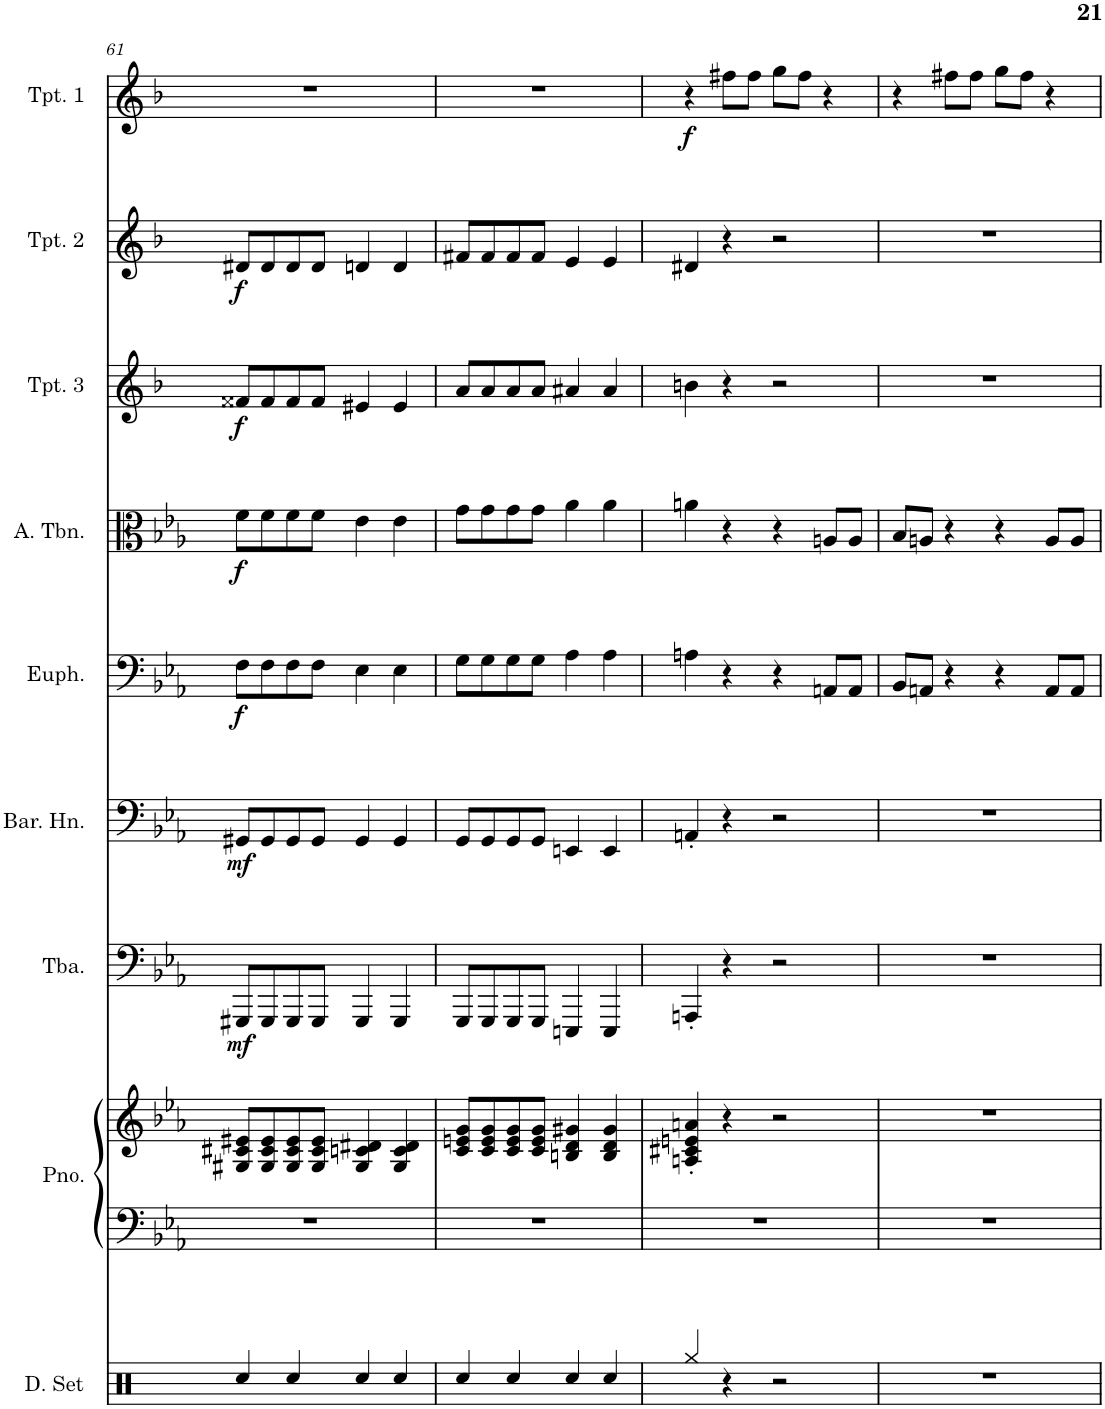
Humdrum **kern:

**kern	**kern	**kern	**kern	**dynam	**kern	**dynam	**kern	**dynam	**kern	**dynam	**kern	**dynam	**kern	**dynam	**kern	**dynam
*part9	*part8	*part8	*part7	*part7	*part6	*part6	*part5	*part5	*part4	*part4	*part3	*part3	*part2	*part2	*part1	*part1
*staff10	*staff9	*staff8	*staff7	*staff7	*staff6	*staff6	*staff5	*staff5	*staff4	*staff4	*staff3	*staff3	*staff2	*staff2	*staff1	*staff1
*I"Drumset	*I"Grand Piano	*	*I"Tuba	*	*I"Baritone Horn	*	*I"Euphonium	*	*I"Alto Trombone	*	*I"Trumpet 3	*	*I"Trumpet 2	*	*I"Trumpet 1	*
*I'D. Set	*I'Pno.	*	*I'Tba.	*	*I'Bar. Hn.	*	*I'Euph.	*	*I'A. Tbn.	*	*I'Tpt. 3	*	*I'Tpt. 2	*	*I'Tpt. 1	*
!!LO:PB:g=z
*clefX	*clefF4	*clefG2	*clefF4	*	*clefF4	*	*clefF4	*	*clefC3	*	*clefG2	*	*clefG2	*	*clefG2	*
*	*	*	*	*	*Trd4c7	*	*	*	*	*	*Trd1c2	*	*Trd1c2	*	*Trd1c2	*
*k[]	*k[b-e-a-]	*k[b-e-a-]	*k[b-e-a-]	*	*k[b-e-a-]	*	*k[b-e-a-]	*	*k[b-e-a-]	*	*k[b-]	*	*k[b-]	*	*k[b-]	*
*M4/4	*M4/4	*M4/4	*M4/4	*	*M4/4	*	*M4/4	*	*M4/4	*	*M4/4	*	*M4/4	*	*M4/4	*
=61	=61	=61	=61	=61	=61	=61	=61	=61	=61	=61	=61	=61	=61	=61	=61	=61
!	!	!	!	!LO:DY:b	!	!LO:DY:b	!	!LO:DY:b	!	!LO:DY:b	!	!LO:DY:b	!	!LO:DY:b	!	!
4Rcc/	1r	8G#X/ 8c#X/ 8e#X/L	8GGG#X/L	mf	8GG#X/L	mf	8F\L	f	8f\L	f	8f##X/L	f	8d#X/L	f	1r	.
.	.	8G#/ 8c#/ 8e#/	8GGG#/	.	8GG#/	.	8F\	.	8f\	.	8f##/	.	8d#/	.	.	.
4Rcc/	.	8G#/ 8c#/ 8e#/	8GGG#/	.	8GG#/	.	8F\	.	8f\	.	8f##/	.	8d#/	.	.	.
.	.	8G#/ 8c#/ 8e#/J	8GGG#/J	.	8GG#/J	.	8F\J	.	8f\J	.	8f##/J	.	8d#/J	.	.	.
4Rcc/	.	4G#/ 4cn/ 4d#X/	4GGG#/	.	4GG#/	.	4E-\	.	4e-\	.	4e#X/	.	4dn/	.	.	.
4Rcc/	.	4G#/ 4c/ 4d#/	4GGG#/	.	4GG#/	.	4E-\	.	4e-\	.	4e#/	.	4d/	.	.	.
=62	=62	=62	=62	=62	=62	=62	=62	=62	=62	=62	=62	=62	=62	=62	=62	=62
4Rcc/	1r	8c/ 8en/ 8g/L	8GGG/L	.	8GG/L	.	8G\L	.	8g\L	.	8a/L	.	8f#X/L	.	1r	.
.	.	8c/ 8e/ 8g/	8GGG/	.	8GG/	.	8G\	.	8g\	.	8a/	.	8f#/	.	.	.
4Rcc/	.	8c/ 8e/ 8g/	8GGG/	.	8GG/	.	8G\	.	8g\	.	8a/	.	8f#/	.	.	.
.	.	8c/ 8e/ 8g/J	8GGG/J	.	8GG/J	.	8G\J	.	8g\J	.	8a/J	.	8f#/J	.	.	.
4Rcc/	.	4Bn/ 4d/ 4g#X/	4EEEn/	.	4EEn/	.	4A-\	.	4a-\	.	4a#X/	.	4e/	.	.	.
4Rcc/	.	4B/ 4d/ 4g#/	4EEE/	.	4EE/	.	4A-\	.	4a-\	.	4a#/	.	4e/	.	.	.
=63	=63	=63	=63	=63	=63	=63	=63	=63	=63	=63	=63	=63	=63	=63	=63	=63
!	!	!	!	!	!	!	!	!	!	!	!	!	!	!	!	!LO:DY:b
4Rgg/	1r	4An/' 4c#X/' 4en/' 4an/'	4AAAn'/	.	4AAn'/	.	4An\	.	4an\	.	4bn\	.	4d#X/	.	4r	f
4r	.	4r	4r	.	4r	.	4r	.	4r	.	4r	.	4r	.	8ff#X\L	.
.	.	.	.	.	.	.	.	.	.	.	.	.	.	.	8ff#\J	.
2r	.	2r	2r	.	2r	.	4r	.	4r	.	2r	.	2r	.	8gg\L	.
.	.	.	.	.	.	.	.	.	.	.	.	.	.	.	8ff#\J	.
.	.	.	.	.	.	.	8AAn/L	.	8An/L	.	.	.	.	.	4r	.
.	.	.	.	.	.	.	8AA/J	.	8A/J	.	.	.	.	.	.	.
=64	=64	=64	=64	=64	=64	=64	=64	=64	=64	=64	=64	=64	=64	=64	=64	=64
1r	1r	1r	1r	.	1r	.	8BB-/L	.	8B-/L	.	1r	.	1r	.	4r	.
.	.	.	.	.	.	.	8AAn/J	.	8An/J	.	.	.	.	.	.	.
.	.	.	.	.	.	.	4r	.	4r	.	.	.	.	.	8ff#X\L	.
.	.	.	.	.	.	.	.	.	.	.	.	.	.	.	8ff#\J	.
.	.	.	.	.	.	.	4r	.	4r	.	.	.	.	.	8gg\L	.
.	.	.	.	.	.	.	.	.	.	.	.	.	.	.	8ff#\J	.
.	.	.	.	.	.	.	8AA/L	.	8A/L	.	.	.	.	.	4r	.
.	.	.	.	.	.	.	8AA/J	.	8A/J	.	.	.	.	.	.	.
=	=	=	=	=	=	=	=	=	=	=	=	=	=	=	=	=
*-	*-	*-	*-	*-	*-	*-	*-	*-	*-	*-	*-	*-	*-	*-	*-	*-
